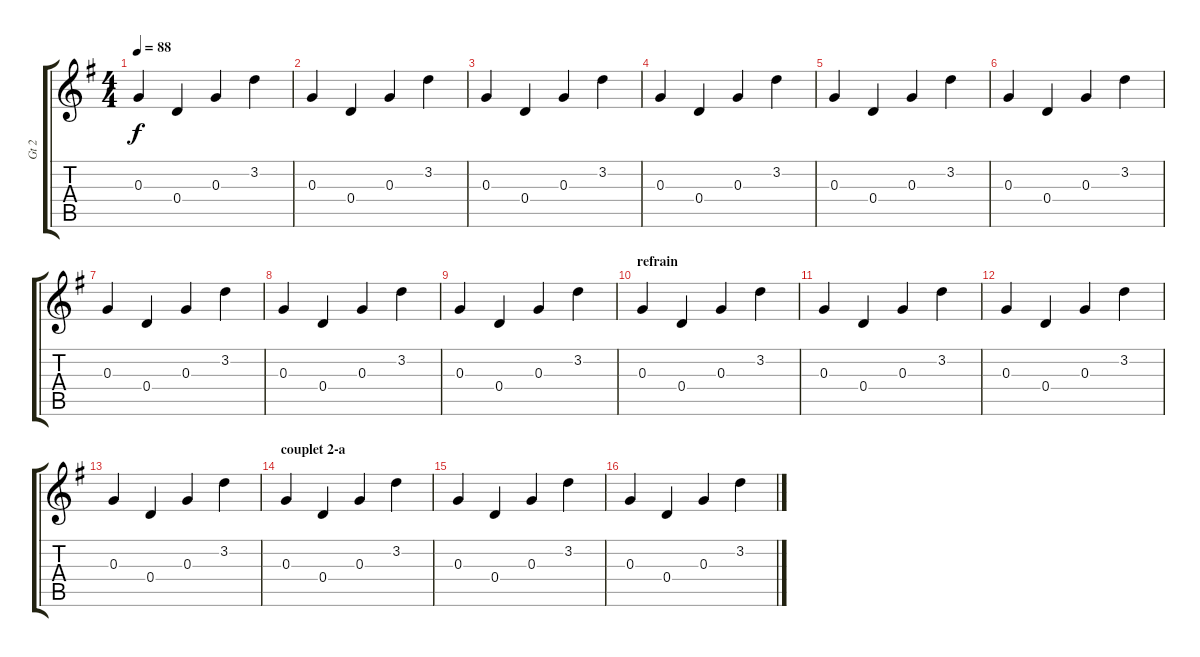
\track ("Gt 2" "Gt 2") {instrument distortionguitar}
\staff {score tabs}
\tuning (E4 B3 G3 D3 A2 E2) {hide}
\ts (4 4)
\tempo 88
\clef g2
\ks g
0.3.4{dy f} 0.4.4 0.3.4 3.2.4 |
0.3.4 0.4.4 0.3.4 3.2.4 |
0.3.4 0.4.4 0.3.4 3.2.4 |
0.3.4 0.4.4 0.3.4 3.2.4 |
0.3.4 0.4.4 0.3.4 3.2.4 |
0.3.4 0.4.4 0.3.4 3.2.4 |
0.3.4 0.4.4 0.3.4 3.2.4 |
0.3.4 0.4.4 0.3.4 3.2.4 |
0.3.4 0.4.4 0.3.4 3.2.4 |
\section ("" "refrain")
0.3.4 0.4.4 0.3.4 3.2.4 |
0.3.4 0.4.4 0.3.4 3.2.4 |
0.3.4 0.4.4 0.3.4 3.2.4 |
0.3.4 0.4.4 0.3.4 3.2.4 |
\section ("" "couplet 2-a")
0.3.4 0.4.4 0.3.4 3.2.4 |
0.3.4 0.4.4 0.3.4 3.2.4 |
0.3.4 0.4.4 0.3.4 3.2.4
